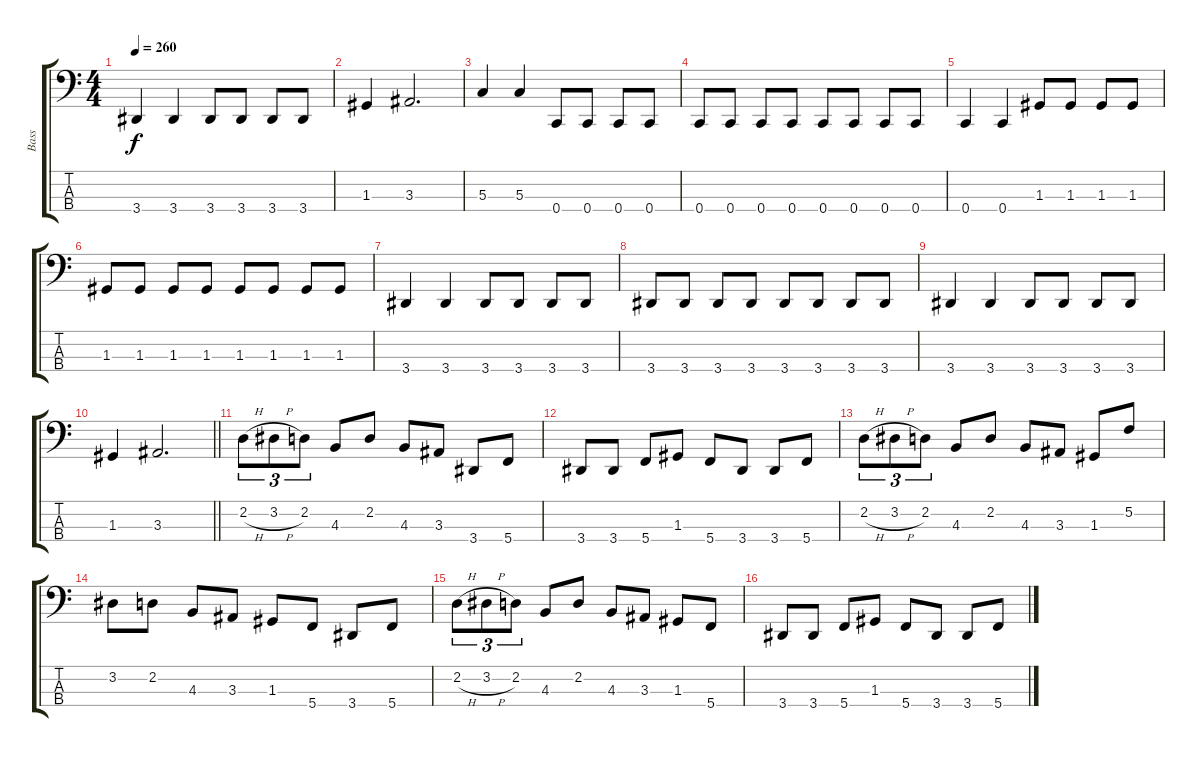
\track ("Bass" "Bass") {instrument electricbassfinger}
\staff {score tabs}
\tuning (F2 C2 G1 C1) {hide}
\ts (4 4)
\tempo 260
\clef f4
\ks c
3.4.4{dy f} 3.4.4 3.4.8 3.4.8 3.4.8 3.4.8 |
1.3.4 3.3.2{d} |
5.3.4 5.3.4 0.4.8 0.4.8 0.4.8 0.4.8 |
0.4.8 0.4.8 0.4.8 0.4.8 0.4.8 0.4.8 0.4.8 0.4.8 |
0.4.4 0.4.4 1.3.8 1.3.8 1.3.8 1.3.8 |
1.3.8 1.3.8 1.3.8 1.3.8 1.3.8 1.3.8 1.3.8 1.3.8 |
3.4.4 3.4.4 3.4.8 3.4.8 3.4.8 3.4.8 |
3.4.8 3.4.8 3.4.8 3.4.8 3.4.8 3.4.8 3.4.8 3.4.8 |
3.4.4 3.4.4 3.4.8 3.4.8 3.4.8 3.4.8 |
\barLineRight lightlight
1.3.4 3.3.2{d} |
2.2{h}.8{tu (3 2)} 3.2{h}.8{tu (3 2)} 2.2.8{tu (3 2)} 4.3.8 2.2.8 4.3.8 3.3.8 3.4.8 5.4.8 |
3.4.8 3.4.8 5.4.8 1.3.8 5.4.8 3.4.8 3.4.8 5.4.8 |
2.2{h}.8{tu (3 2)} 3.2{h}.8{tu (3 2)} 2.2.8{tu (3 2)} 4.3.8 2.2.8 4.3.8 3.3.8 1.3.8 5.2.8 |
3.2.8 2.2.8 4.3.8 3.3.8 1.3.8 5.4.8 3.4.8 5.4.8 |
2.2{h}.8{tu (3 2)} 3.2{h}.8{tu (3 2)} 2.2.8{tu (3 2)} 4.3.8 2.2.8 4.3.8 3.3.8 1.3.8 5.4.8 |
3.4.8 3.4.8 5.4.8 1.3.8 5.4.8 3.4.8 3.4.8 5.4.8
